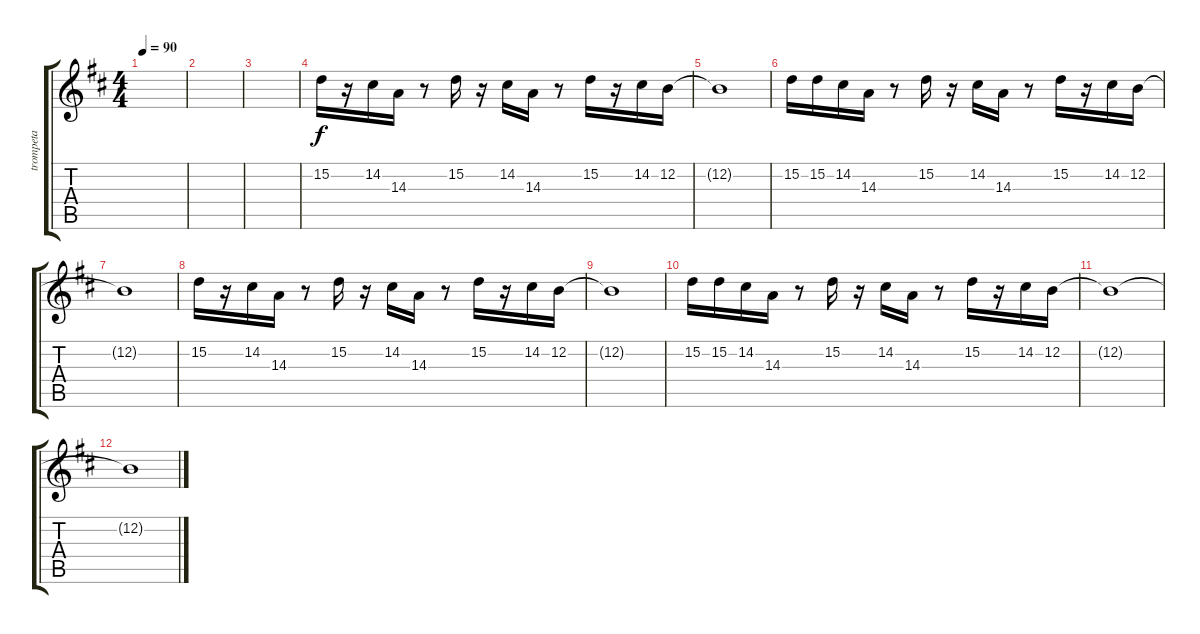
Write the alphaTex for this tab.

\track ("trompeta" "trompeta") {instrument trumpet}
\staff {score tabs}
\tuning (E4 B3 G3 D3 A2 E2) {hide}
\ts (4 4)
\tempo 90
\clef g2
\ks bminor
|
|
|
15.2.16 r.16 14.2.16 14.3.16 r.8 15.2.16 r.16 14.2.16 14.3.16 r.8 15.2.16 r.16 14.2.16 12.2.16 |
12.2{t}.1 |
15.2.16 15.2.16 14.2.16 14.3.16 r.8 15.2.16 r.16 14.2.16 14.3.16 r.8 15.2.16 r.16 14.2.16 12.2.16 |
12.2{t}.1 |
15.2.16 r.16 14.2.16 14.3.16 r.8 15.2.16 r.16 14.2.16 14.3.16 r.8 15.2.16 r.16 14.2.16 12.2.16 |
12.2{t}.1 |
15.2.16 15.2.16 14.2.16 14.3.16 r.8 15.2.16 r.16 14.2.16 14.3.16 r.8 15.2.16 r.16 14.2.16 12.2.16 |
12.2{t}.1 |
12.2{t}.1
